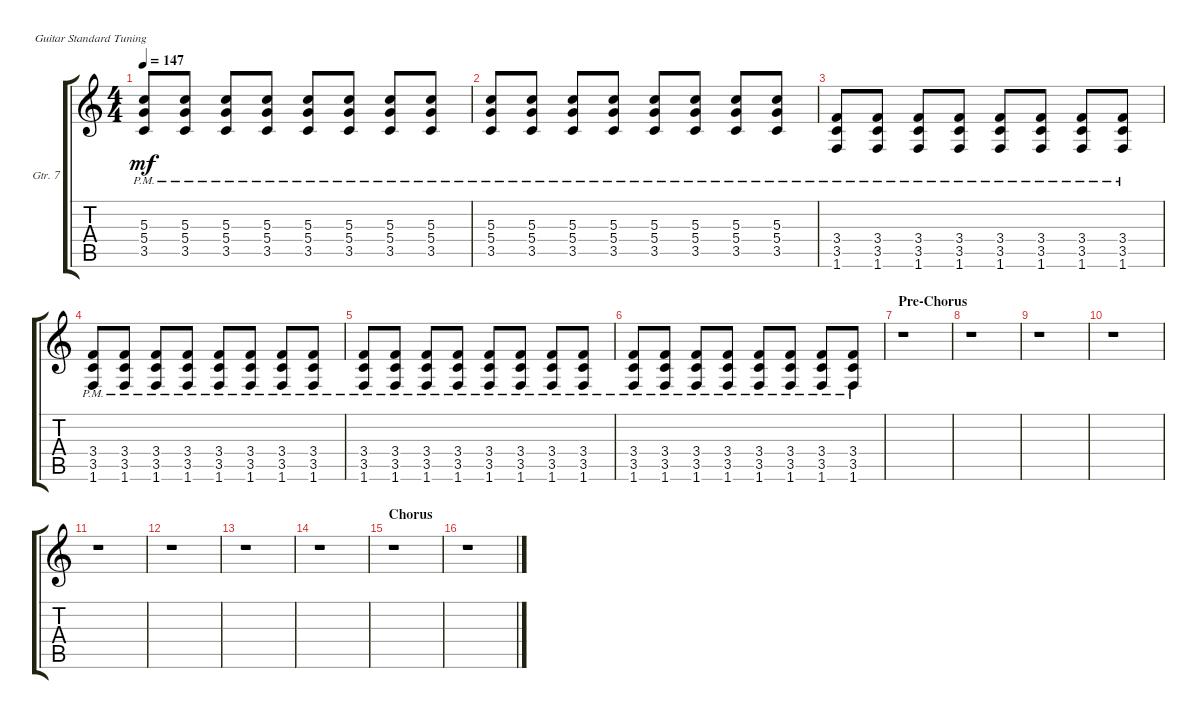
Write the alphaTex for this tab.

\defaultSystemsLayout 4
\bracketExtendMode groupsimilarinstruments
\firstSystemTrackNameOrientation horizontal
\otherSystemsTrackNameOrientation horizontal
\track ("Guitar 7" "Gtr. 7") {instrument distortionguitar}
\staff {score tabs}
\tuning (E4 B3 G3 D3 A2 E2)
\ts (4 4)
\tempo 147
\clef g2
\ks c
(3.5{pm} 5.4{pm} 5.3{pm}).8{dy mf} (3.5{pm} 5.4{pm} 5.3{pm}).8 (3.5{pm} 5.4{pm} 5.3{pm}).8 (3.5{pm} 5.4{pm} 5.3{pm}).8 (3.5{pm} 5.4{pm} 5.3{pm}).8 (3.5{pm} 5.4{pm} 5.3{pm}).8 (3.5{pm} 5.4{pm} 5.3{pm}).8 (3.5{pm} 5.4{pm} 5.3{pm}).8 |
(3.5{pm} 5.4{pm} 5.3{pm}).8 (3.5{pm} 5.4{pm} 5.3{pm}).8 (3.5{pm} 5.4{pm} 5.3{pm}).8 (3.5{pm} 5.4{pm} 5.3{pm}).8 (3.5{pm} 5.4{pm} 5.3{pm}).8 (3.5{pm} 5.4{pm} 5.3{pm}).8 (3.5{pm} 5.4{pm} 5.3{pm}).8 (3.5{pm} 5.4{pm} 5.3{pm}).8 |
(3.4{pm} 3.5{pm} 1.6{pm}).8 (3.4{pm} 3.5{pm} 1.6{pm}).8 (3.4{pm} 3.5{pm} 1.6{pm}).8 (3.4{pm} 3.5{pm} 1.6{pm}).8 (3.4{pm} 3.5{pm} 1.6{pm}).8 (3.4{pm} 3.5{pm} 1.6{pm}).8 (3.4{pm} 3.5{pm} 1.6{pm}).8 (3.4{pm} 3.5{pm} 1.6{pm}).8 |
(3.4{pm} 3.5{pm} 1.6{pm}).8 (3.4{pm} 3.5{pm} 1.6{pm}).8 (3.4{pm} 3.5{pm} 1.6{pm}).8 (3.4{pm} 3.5{pm} 1.6{pm}).8 (3.4{pm} 3.5{pm} 1.6{pm}).8 (3.4{pm} 3.5{pm} 1.6{pm}).8 (3.4{pm} 3.5{pm} 1.6{pm}).8 (3.4{pm} 3.5{pm} 1.6{pm}).8 |
(3.4{pm} 3.5{pm} 1.6{pm}).8 (3.4{pm} 3.5{pm} 1.6{pm}).8 (3.4{pm} 3.5{pm} 1.6{pm}).8 (3.4{pm} 3.5{pm} 1.6{pm}).8 (3.4{pm} 3.5{pm} 1.6{pm}).8 (3.4{pm} 3.5{pm} 1.6{pm}).8 (3.4{pm} 3.5{pm} 1.6{pm}).8 (3.4{pm} 3.5{pm} 1.6{pm}).8 |
(3.4{pm} 3.5{pm} 1.6{pm}).8 (3.4{pm} 3.5{pm} 1.6{pm}).8 (3.4{pm} 3.5{pm} 1.6{pm}).8 (3.4{pm} 3.5{pm} 1.6{pm}).8 (3.4{pm} 3.5{pm} 1.6{pm}).8 (3.4{pm} 3.5{pm} 1.6{pm}).8 (3.4{pm} 3.5{pm} 1.6{pm}).8 (3.4{pm} 3.5{pm} 1.6{pm}).8 |
\section ("" "Pre-Chorus")
r.1 |
r.1 |
r.1 |
r.1 |
r.1 |
r.1 |
r.1 |
r.1 |
\section ("" "Chorus")
r.1 |
r.1
